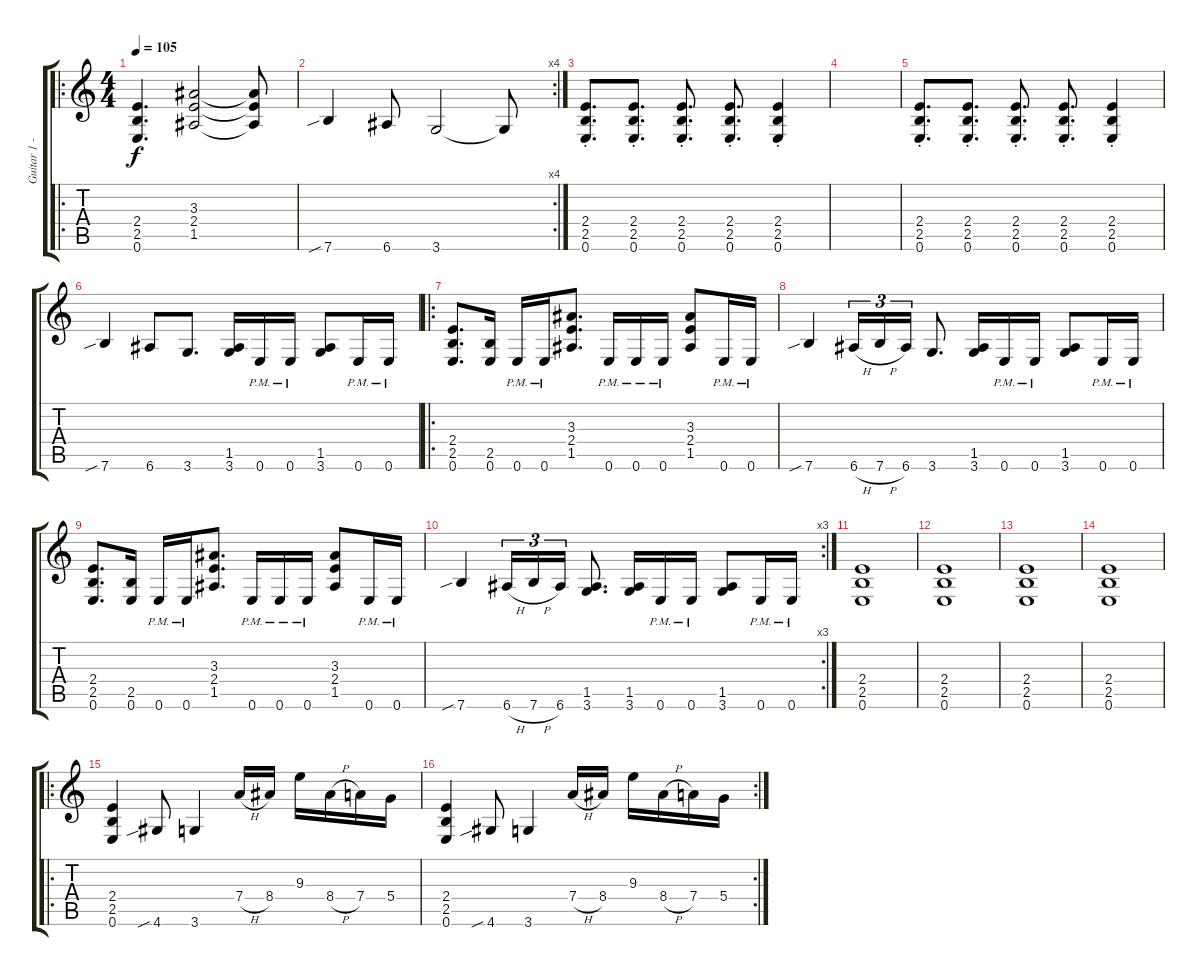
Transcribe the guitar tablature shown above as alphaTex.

\track ("Guitar 1 - Rythm" "Guitar 1 -") {instrument distortionguitar}
\staff {score tabs}
\tuning (E4 B3 G3 D3 A2 E2) {hide}
\ro
\ts (4 4)
\tempo 105
\clef g2
\ks c
(2.4 2.5 0.6).4{d dy f instrument distortionguitar} (3.3 2.4 1.5).2 (3.3{t} 2.4{t} 1.5{t}).8 |
\rc 4
7.6{sib}.4 6.6.8 3.6.2 3.6{t}.8 |
(2.4{st} 2.5{st} 0.6{st}).8{d} (2.4{st} 2.5{st} 0.6{st}).8{d} (2.4{st} 2.5{st} 0.6{st}).8{d} (2.4{st} 2.5{st} 0.6{st}).8{d} (2.4{st} 2.5{st} 0.6{st}).4 |
|
(2.4{st} 2.5{st} 0.6{st}).8{d} (2.4{st} 2.5{st} 0.6{st}).8{d} (2.4{st} 2.5{st} 0.6{st}).8{d} (2.4{st} 2.5{st} 0.6{st}).8{d} (2.4{st} 2.5{st} 0.6{st}).4 |
7.6{sib}.4 6.6.8 3.6.8{d} (1.5 3.6).16 0.6{pm}.16 0.6{pm}.16 (1.5 3.6).8 0.6{pm}.16 0.6{pm}.16 |
\ro
(2.4 2.5 0.6).8{d} (2.5 0.6).16 0.6{pm}.16 0.6{pm}.16 (3.3 2.4 1.5).8{d} 0.6{pm}.16 0.6{pm}.16 0.6{pm}.16 (3.3 2.4 1.5).8 0.6{pm}.16 0.6{pm}.16 |
7.6{sib}.4 6.6{h}.16{tu (3 2)} 7.6{h}.16{tu (3 2)} 6.6.16{tu (3 2)} 3.6.8{d} (1.5 3.6).16 0.6{pm}.16 0.6{pm}.16 (1.5 3.6).8 0.6{pm}.16 0.6{pm}.16 |
(2.4 2.5 0.6).8{d} (2.5 0.6).16 0.6{pm}.16 0.6{pm}.16 (3.3 2.4 1.5).8{d} 0.6{pm}.16 0.6{pm}.16 0.6{pm}.16 (3.3 2.4 1.5).8 0.6{pm}.16 0.6{pm}.16 |
\rc 3
7.6{sib}.4 6.6{h}.16{tu (3 2)} 7.6{h}.16{tu (3 2)} 6.6.16{tu (3 2)} (1.5 3.6).8{d} (1.5 3.6).16 0.6{pm}.16 0.6{pm}.16 (1.5 3.6).8 0.6{pm}.16 0.6{pm}.16 |
(2.4 2.5 0.6).1 |
(2.4 2.5 0.6).1 |
(2.4 2.5 0.6).1 |
(2.4 2.5 0.6).1 |
\ro
(2.4 2.5 0.6).4 4.6{sib}.8 3.6.4 7.4{h}.16 8.4.16 9.3.16 8.4{h}.16 7.4.16 5.4.16 |
\rc 2
(2.4 2.5 0.6).4 4.6{sib}.8 3.6.4 7.4{h}.16 8.4.16 9.3.16 8.4{h}.16 7.4.16 5.4.16
